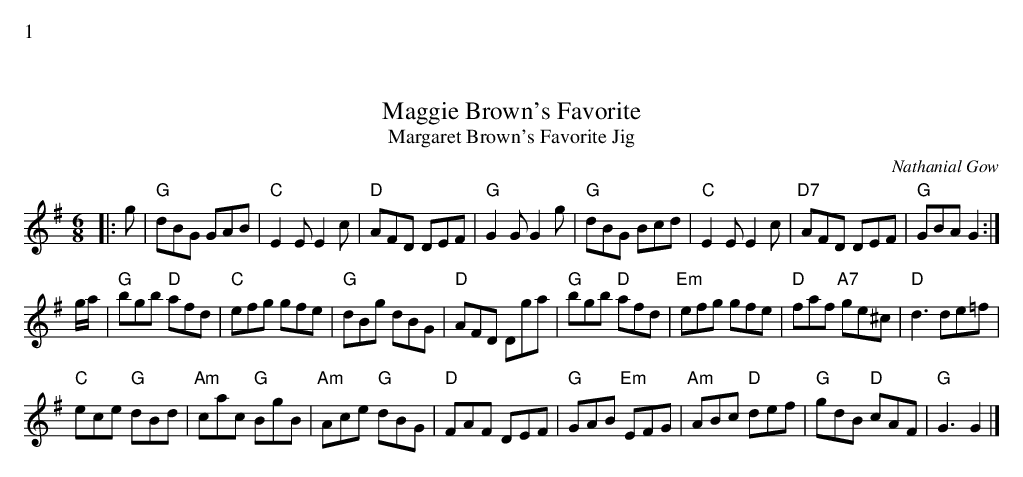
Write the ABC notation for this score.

X:1
T: Maggie Brown's Favorite
T: Margaret Brown's Favorite Jig
C: Nathanial Gow
M: 6/8
L: 1/8
K: G
|: g | "G"dBG GAB | "C"E2E E2c | "D"AFD DEF | "G"G2G G2g |\
"G"dBG Bcd | "C"E2E E2c | "D7"AFD DEF | "G"GBA G2 :|
g/a/ | "G"bgb "D"afd | "C"efg gfe | "G"dBg dBG | "D"AFD Dga | \
"G"bgb "D"afd | "Em"efg gfe | "D"faf "A7"ge^c | "D"d3 de=f |
 "C"ece "G"dBd | "Am"cac "G"BgB | "Am"Ace "G"dBG | "D"FAF DEF | \
"G"GAB "Em"EFG | "Am"ABc "D"def | "G"gdB "D"cAF | "G"G3 G2 |]
